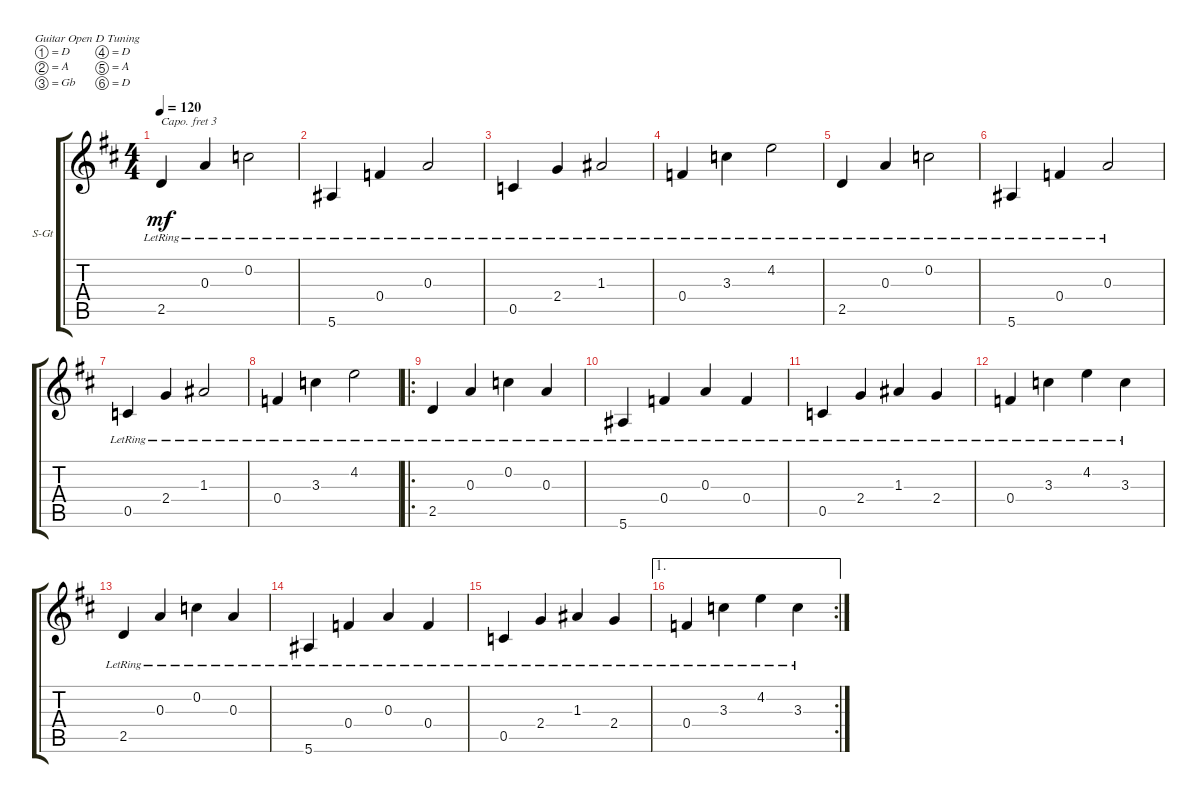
\defaultSystemsLayout 4
\bracketExtendMode groupsimilarinstruments
\firstSystemTrackNameOrientation horizontal
\otherSystemsTrackNameOrientation horizontal
\track ("Steel Guitar" "S-Gt") {solo instrument acousticguitarsteel}
\staff {score tabs}
\capo 3
\tuning (D4 A3 Gb3 D3 A2 D2)
\ts (4 4)
\tempo 120
\clef g2
\scale
0.546468
\ks d
2.5{lr}.4{dy mf instrument acousticguitarsteel} 0.3{lr}.4 0.2{lr}.2 |
\scale
0.226766 5.6{lr}.4 0.4{lr}.4 0.3{lr}.2 |
\scale
0.226766 0.5{lr}.4 2.4{lr}.4 1.3{lr}.2 |
\scale
0.333333 0.4{lr}.4 3.3{lr}.4 4.2{lr}.2 |
\scale
0.333333 2.5{lr}.4 0.3{lr}.4 0.2{lr}.2 |
\scale
0.333333 5.6{lr}.4 0.4{lr}.4 0.3{lr}.2 |
\scale
0.333333 0.5{lr}.4 2.4{lr}.4 1.3{lr}.2 |
\scale
0.333333 0.4{lr}.4 3.3{lr}.4 4.2{lr}.2 |
\ro
\scale
0.333333 2.5{lr}.4 0.3{lr}.4 0.2{lr}.4 0.3{lr}.4 |
\scale
0.333333 5.6{lr}.4 0.4{lr}.4 0.3{lr}.4 0.4{lr}.4 |
\scale
0.333333 0.5{lr}.4 2.4{lr}.4 1.3{lr}.4 2.4{lr}.4 |
\scale
0.333333 0.4{lr}.4 3.3{lr}.4 4.2{lr}.4 3.3{lr}.4 |
\scale
0.333333 2.5{lr}.4 0.3{lr}.4 0.2{lr}.4 0.3{lr}.4 |
\scale
0.333333 5.6{lr}.4 0.4{lr}.4 0.3{lr}.4 0.4{lr}.4 |
\scale
0.333333 0.5{lr}.4 2.4{lr}.4 1.3{lr}.4 2.4{lr}.4 |
\ae 1
\rc 2
\scale
0.333333 0.4{lr}.4 3.3{lr}.4 4.2{lr}.4 3.3{lr}.4
